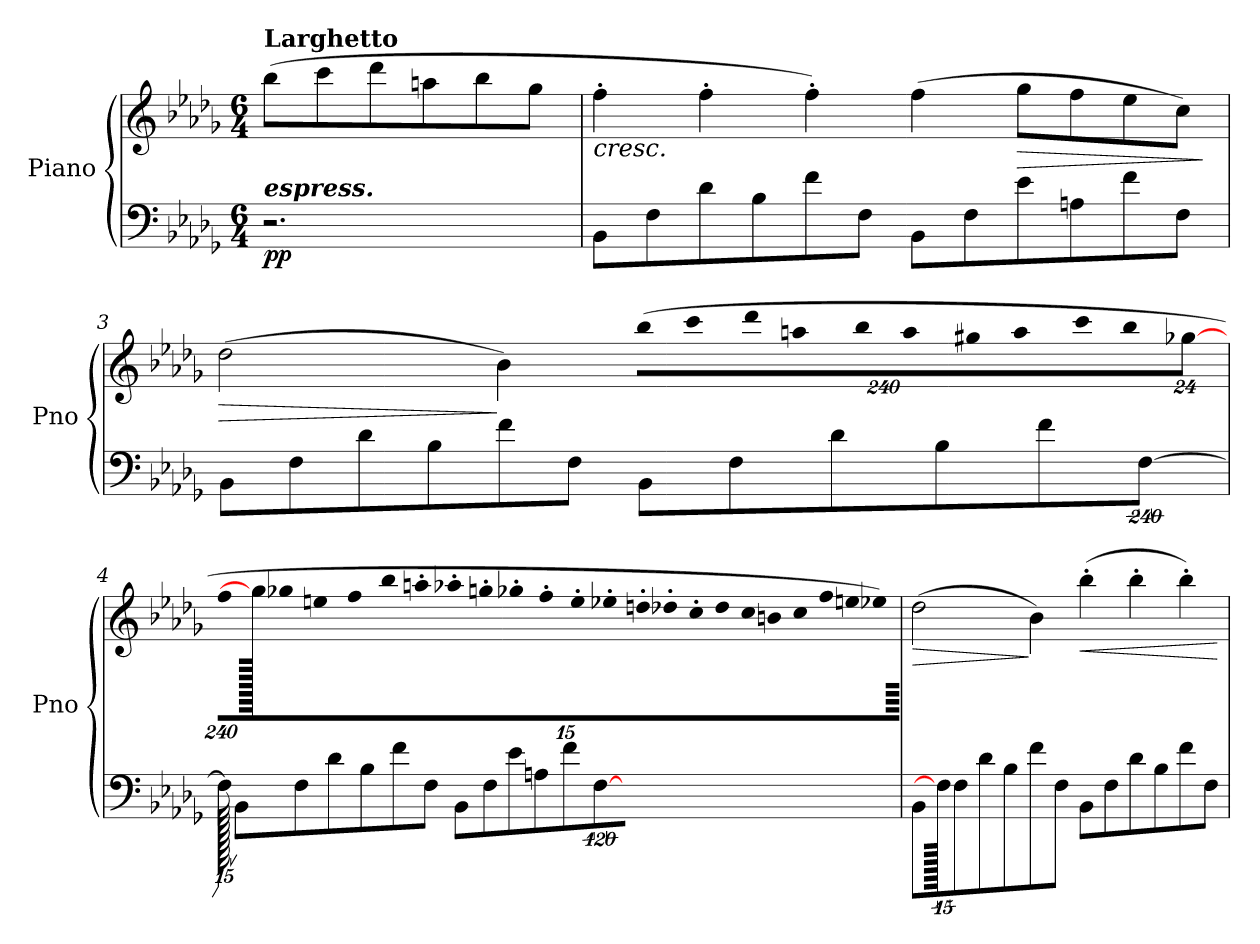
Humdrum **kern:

**kern	**kern	**dynam
*part1	*part1	*part1
*staff2	*staff1	*staff1/2
*I"Piano	*	*
*I'Pno	*	*
*clefF4	*clefG2	*
*k[b-e-a-d-g-]	*k[b-e-a-d-g-]	*
*M6/4	*M6/4	*
=1	=1	=1
!	!LO:TX:a:B:t=Larghetto	!
!LO:TX:a:Bi:t=espress.	!	!
!	!	!LO:DY:b=2
!	!	!LO:DY:n=1:b
2.r	(>8bb-\L	p p
.	8ccc\	.
.	8ddd-\	.
.	8aan\	.
.	8bb-\	.
.	8gg-\J	.
=2	=2	=2
!	!	!LO:HP:b
8BB-\L	4ff'\	<
8F\	.	.
8d-\	4ff'\	.
8B-\	.	.
8f\	4ff'\)	.
8F\J	.	.
8BB-\L	(>4ff\	.
8F\	.	.
!	!	!LO:HP:b
8e-\	8gg-\L	>
8An\	8ff\	.
8f\	8ee-\	.
8F\J	8cc\J)	.
.	.	[ ]
=3	=3	=3
!	!	!LO:HP:b
1920ryy	(>2dd-\	>
8BB-\L	.	.
8F\	.	.
8d-\	.	.
8B-\	.	.
.	4b-\)	]
8f\	.	.
8F\J	.	.
*	*Xbrackettup	*
!	!LO:N:vis=8	!
.	(>1920%131bb-\L	.
8BB-\L	.	.
!	!LO:N:vis=8	!
.	1920%131ccc\	.
8F\	.	.
!	!LO:N:vis=8	!
.	1920%131ddd-\	.
!	!LO:N:vis=8	!
.	1920%131aan\	.
8d-\	.	.
!	!LO:N:vis=8	!
.	1920%131bb-\	.
!	!LO:N:vis=8	!
.	1920%131aa\	.
8B-\	.	.
!	!LO:N:vis=8	!
.	1920%131gg#X\	.
!	!LO:N:vis=8	!
.	1920%131aa\	.
8f\	.	.
!	!LO:N:vis=8	!
.	1920%131ccc\	.
!	!LO:N:vis=8	!
.	1920%131bb-\	.
[1920%239F\J	.	.
.	[192%13gg-X\J	.
!!LO:LB:g=z
=4	=4	=4
!	!LO:N:vis=8	!
1920F\]	1920%131ff\L	.
1920ryy	.	.
8BB-\L	.	.
.	1920gg-\]	.
!	!LO:N:vis=8	!
.	1920%131gg-X\	.
8F\	.	.
!	!LO:N:vis=8	!
.	1920%131een\	.
!	!LO:N:vis=8	!
.	1920%131ff\	.
8d-\	.	.
!	!LO:N:vis=8	!
.	1920%131bb-\	.
!	!LO:N:vis=8	!
.	1920%131aan'\	.
8B-\	.	.
!	!LO:N:vis=8	!
.	1920%131aa-X'\	.
!	!LO:N:vis=8	!
.	1920%131ggn'\	.
8f\	.	.
!	!LO:N:vis=8	!
.	1920%131gg-X'\	.
!	!LO:N:vis=8	!
.	1920%131ff'\	.
8F\J	.	.
!	!LO:N:vis=8	!
.	1920%131ee'\	.
!	!LO:N:vis=8	!
8BB-\L	1920%131ee-X'\	.
!	!LO:N:vis=8	!
.	1920%131ddn'\	.
8F\	.	.
!	!LO:N:vis=8	!
.	1920%131dd-X'\	.
!	!LO:N:vis=8	!
.	1920%131cc'\	.
8e-\	.	.
!	!LO:N:vis=8	!
.	1920%131dd-\	.
!	!LO:N:vis=8	!
.	1920%131cc\	.
8An\	.	.
!	!LO:N:vis=8	!
.	1920%131bn\	.
!	!LO:N:vis=8	!
.	1920%131cc\	.
8f\	.	.
!	!LO:N:vis=8	!
.	1920%131ff\	.
!	!LO:N:vis=8	!
.	1920%131een\	.
[960%119F\J	.	.
!	!LO:N:vis=8	!
.	1920%131ee-X\J)	.
1920%11ryy	.	.
.	240ryy	.
=5	=5	=5
!	!	!LO:HP:b
8BB-\L	(>2dd-\	>
960F\]	.	.
8F\	.	.
8d-\	.	.
8B-\	.	.
.	960ryy	]
8f\	4b-\)	.
8F\J	.	.
!	!	!LO:HP:b
8BB-\L	(>4bb-'\	<
8F\	.	.
8d-\	4bb-'\	.
8B-\	.	.
8f\	4bb-'\)	.
8F\J	.	.
.	.	[
=	=	=
*-	*-	*-
